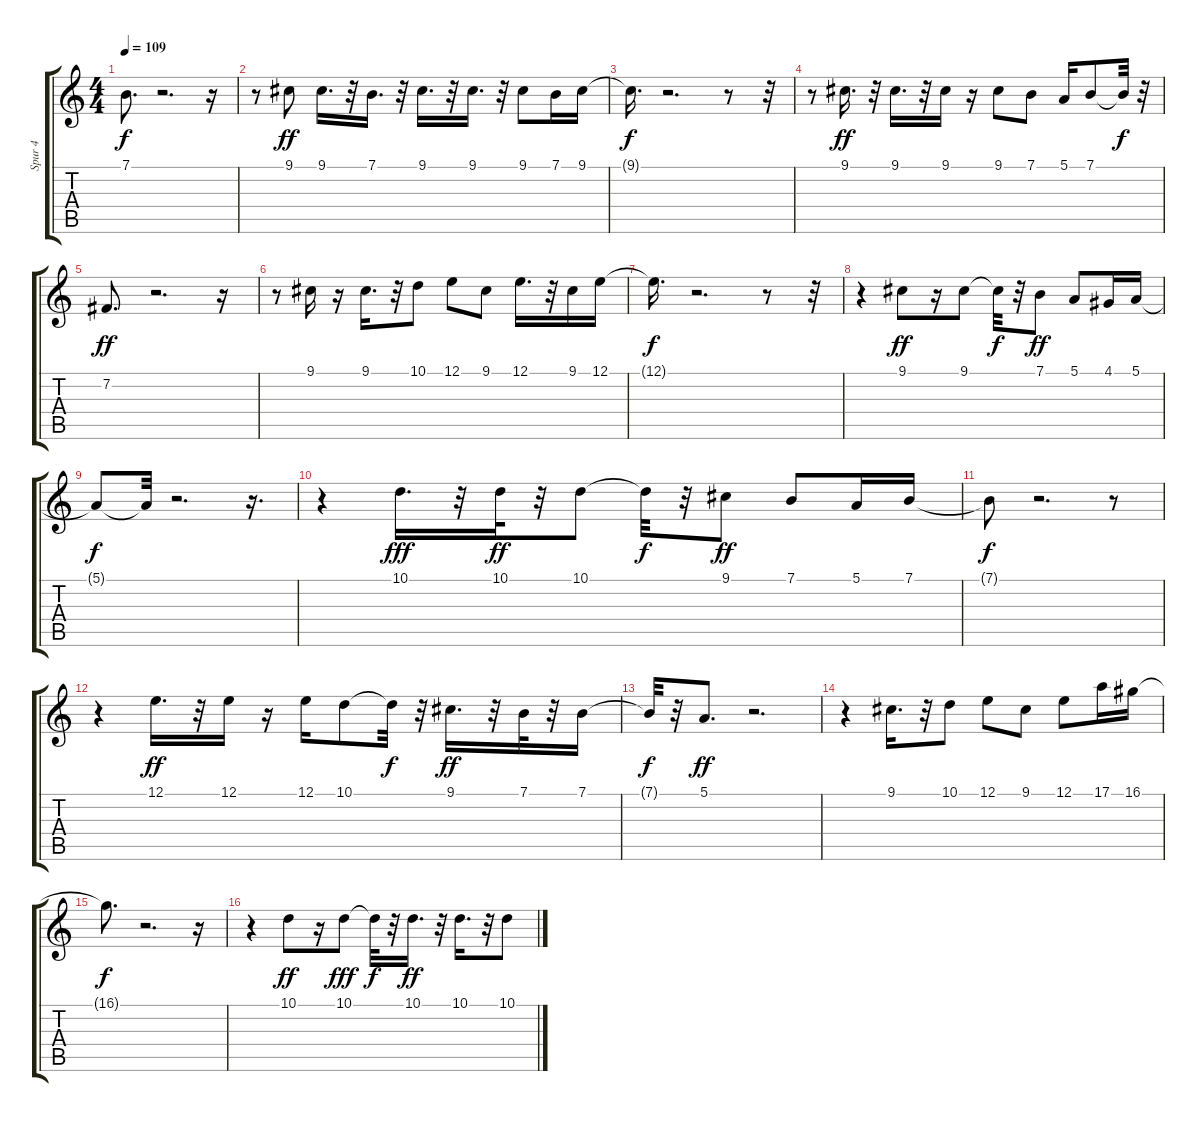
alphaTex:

\track ("Spur 4" "Spur 4") {instrument altosax}
\staff {score tabs}
\tuning (E4 B3 G3 D3 A2 E2) {hide}
\ts (4 4)
\tempo 109
\clef g2
\ks c
7.1{t}.8{d dy f} r.2{d} r.16 |
r.8 9.1.8{dy ff} 9.1.16{d} r.32 7.1.16{d} r.32 9.1.16{d} r.32 9.1.16{d} r.32 9.1.8 7.1.16 9.1.16 |
9.1{t}.16{d dy f} r.2{d} r.8 r.32 |
r.8 9.1.16{d dy ff} r.32 9.1.16{d} r.32 9.1.16 r.16 9.1.8 7.1.8 5.1.16 7.1.8 7.1{t}.32{dy f} r.32 |
7.2.8{d dy ff} r.2{d} r.16 |
r.8 9.1.16 r.16 9.1.16{d} r.32 10.1.8 12.1.8 9.1.8 12.1.16{d} r.32 9.1.16 12.1.16 |
12.1{t}.16{d dy f} r.2{d} r.8 r.32 |
r.4 9.1.8{dy ff} r.16 9.1.8 9.1{t}.32{dy f} r.32 7.1.8{dy ff} 5.1.8 4.1.16 5.1.16 |
5.1{t}.8{dy f} 5.1{t}.32 r.2{d} r.16{d} |
r.4 10.1.16{d dy fff} r.32 10.1.32{dy ff} r.32 10.1.8 10.1{t}.32{dy f} r.32 9.1.8{dy ff} 7.1.8 5.1.16 7.1.16 |
7.1{t}.8{dy f} r.2{d} r.8 |
r.4 12.1.16{d dy ff} r.32 12.1.16 r.16 12.1.16 10.1.8 10.1{t}.32{dy f} r.32 9.1.16{d dy ff} r.32 7.1.32 r.32 7.1.16 |
7.1{t}.32{dy f} r.32 5.1.8{d dy ff} r.2{d} |
r.4 9.1.16{d} r.32 10.1.8 12.1.8 9.1.8 12.1.8 17.1.16 16.1.16 |
16.1{t}.8{d dy f} r.2{d} r.16 |
r.4 10.1.8{dy ff} r.16 10.1.8{dy fff} 10.1{t}.32{dy f} r.32 10.1.16{d dy ff} r.32 10.1.16{d} r.32 10.1.8
